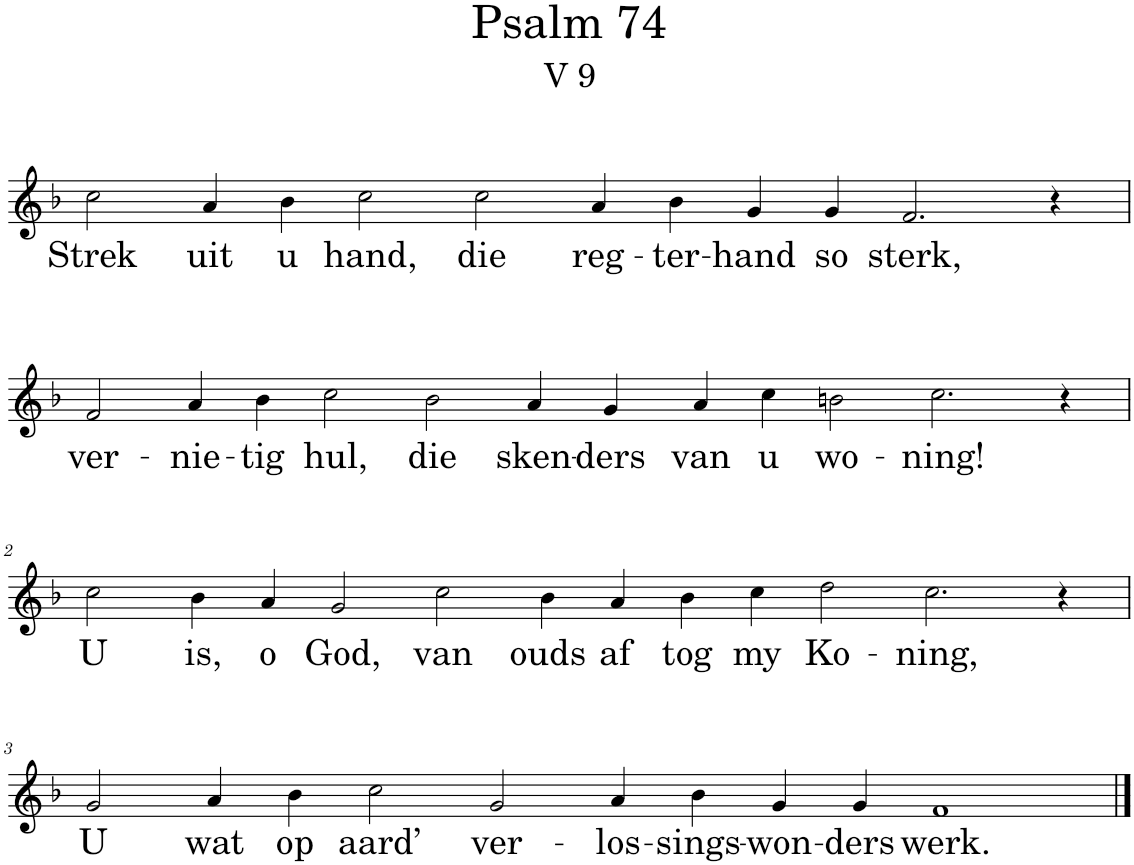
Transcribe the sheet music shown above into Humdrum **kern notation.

**kern	**text
*part1	*part1
*staff1	*staff1
*I"Pipe Organ	*
*I'Org.	*
*clefG2	*
*k[b-]	*
*M18/4	*
=	=
!	!LO:LY:b
2cc\	Strek
!	!LO:LY:b
4a/	uit
!	!LO:LY:b
4b-\	u
!	!LO:LY:b
2cc\	hand,
!	!LO:LY:b
2cc\	die
!	!LO:LY:b
4a/	reg-
!	!LO:LY:b
4b-\	-ter-
!	!LO:LY:b
4g/	-hand
!	!LO:LY:b
4g/	so
!	!LO:LY:b
2.f/	sterk,
4r	.
!!LO:LB:g=z
=1	=1
!	!LO:LY:b
2f/	ver-
!	!LO:LY:b
4a/	-nie-
!	!LO:LY:b
4b-\	-tig
!	!LO:LY:b
2cc\	hul,
!	!LO:LY:b
2b-\	die
!	!LO:LY:b
4a/	sken-
!	!LO:LY:b
4g/	-ders
!	!LO:LY:b
4a/	van
!	!LO:LY:b
4cc\	u
!	!LO:LY:b
2bn\	wo-
!	!LO:LY:b
2.cc\	-ning!
4r	.
!!LO:LB:g=z
=2	=2
!	!LO:LY:b
2cc\	U
!	!LO:LY:b
4b-\	is,
!	!LO:LY:b
4a/	o
!	!LO:LY:b
2g/	God,
!	!LO:LY:b
2cc\	van
!	!LO:LY:b
4b-\	ouds
!	!LO:LY:b
4a/	af
!	!LO:LY:b
4b-\	tog
!	!LO:LY:b
4cc\	my
!	!LO:LY:b
2dd\	Ko-
!	!LO:LY:b
2.cc\	-ning,
4r	.
!!LO:LB:g=z
=3	=3
*M16/4	*
!	!LO:LY:b
2g/	U
!	!LO:LY:b
4a/	wat
!	!LO:LY:b
4b-\	op
!	!LO:LY:b
2cc\	aard’
!	!LO:LY:b
2g/	ver-
!	!LO:LY:b
4a/	-los-
!	!LO:LY:b
4b-\	-sings-
!	!LO:LY:b
4g/	-won-
!	!LO:LY:b
4g/	-ders
!	!LO:LY:b
1f	werk.
==	==
*-	*-
